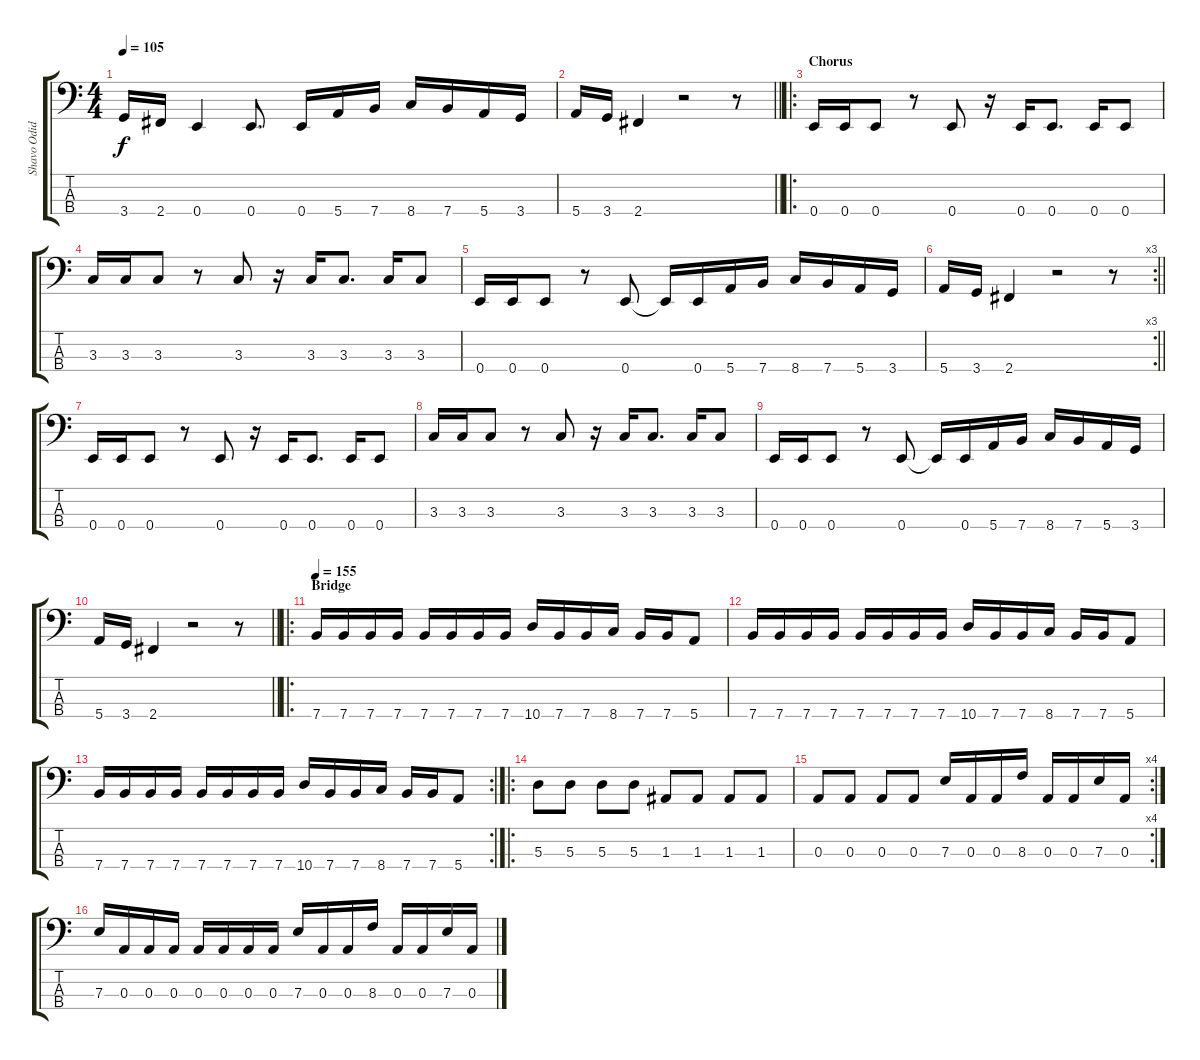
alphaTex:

\track ("Shavo Odidjian" "Shavo Odid") {instrument electricbassfinger}
\staff {score tabs}
\tuning (G2 D2 A1 E1) {hide}
\ts (4 4)
\tempo 105
\clef f4
\ks c
3.4.16{dy f} 2.4.16 0.4.4 0.4.8{d} 0.4.16 5.4.16 7.4.16 8.4.16 7.4.16 5.4.16 3.4.16 |
\barLineRight lightlight
5.4.16 3.4.16 2.4.4 r.2 r.8 |
\ro
\section ("" "Chorus")
0.4.16 0.4.16 0.4.8 r.8 0.4.8 r.16 0.4.16 0.4.8{d} 0.4.16 0.4.8 |
3.3.16 3.3.16 3.3.8 r.8 3.3.8 r.16 3.3.16 3.3.8{d} 3.3.16 3.3.8 |
0.4.16 0.4.16 0.4.8 r.8 0.4.8 0.4{t}.16 0.4.16 5.4.16 7.4.16 8.4.16 7.4.16 5.4.16 3.4.16 |
\rc 3
\barLineRight lightlight
5.4.16 3.4.16 2.4.4 r.2 r.8 |
0.4.16 0.4.16 0.4.8 r.8 0.4.8 r.16 0.4.16 0.4.8{d} 0.4.16 0.4.8 |
3.3.16 3.3.16 3.3.8 r.8 3.3.8 r.16 3.3.16 3.3.8{d} 3.3.16 3.3.8 |
0.4.16 0.4.16 0.4.8 r.8 0.4.8 0.4{t}.16 0.4.16 5.4.16 7.4.16 8.4.16 7.4.16 5.4.16 3.4.16 |
\barLineRight lightlight
5.4.16 3.4.16 2.4.4 r.2 r.8 |
\ro
\section ("" "Bridge")
\tempo 155
7.4.16 7.4.16 7.4.16 7.4.16 7.4.16 7.4.16 7.4.16 7.4.16 10.4.16 7.4.16 7.4.16 8.4.16 7.4.16 7.4.16 5.4.8 |
7.4.16 7.4.16 7.4.16 7.4.16 7.4.16 7.4.16 7.4.16 7.4.16 10.4.16 7.4.16 7.4.16 8.4.16 7.4.16 7.4.16 5.4.8 |
\rc 2
7.4.16 7.4.16 7.4.16 7.4.16 7.4.16 7.4.16 7.4.16 7.4.16 10.4.16 7.4.16 7.4.16 8.4.16 7.4.16 7.4.16 5.4.8 |
\ro
5.3.8 5.3.8 5.3.8 5.3.8 1.3.8 1.3.8 1.3.8 1.3.8 |
\rc 4
0.3.8 0.3.8 0.3.8 0.3.8 7.3.16 0.3.16 0.3.16 8.3.16 0.3.16 0.3.16 7.3.16 0.3.16 |
7.3.16 0.3.16 0.3.16 0.3.16 0.3.16 0.3.16 0.3.16 0.3.16 7.3.16 0.3.16 0.3.16 8.3.16 0.3.16 0.3.16 7.3.16 0.3.16
